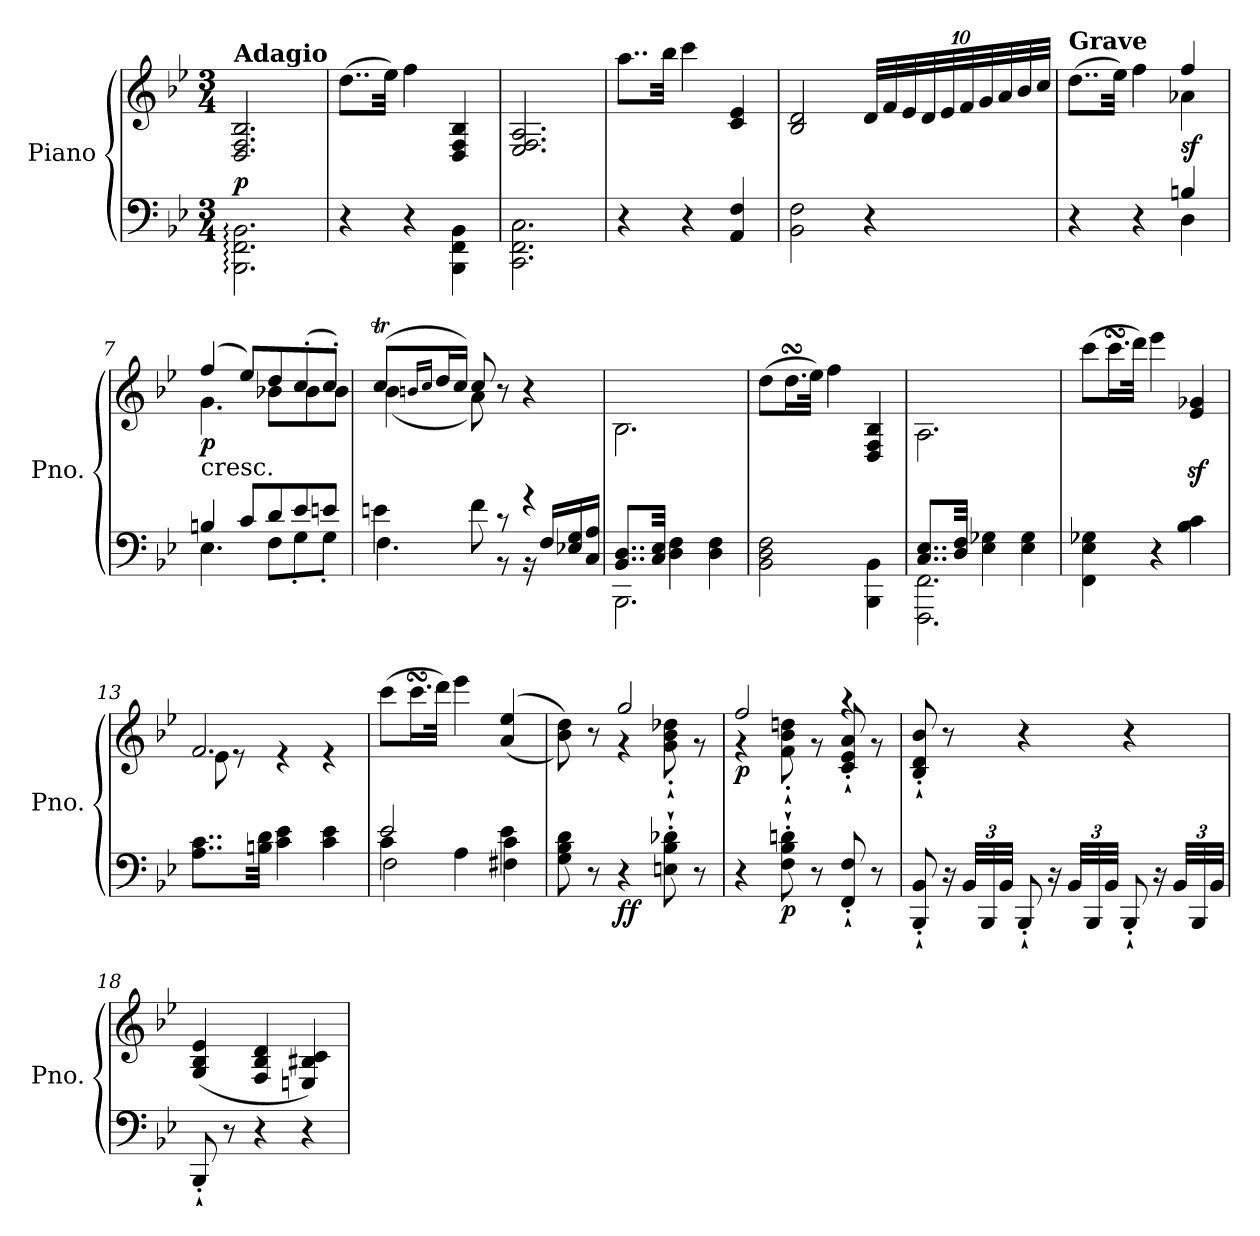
**kern	**kern	**dynam
*part1	*part1	*part1
*staff2	*staff1	*staff1/2
*I"Piano	*	*
*I'Pno.	*	*
*clefF4	*clefG2	*
*k[b-e-]	*k[b-e-]	*
*B-:	*B-:	*
*M3/4	*M3/4	*
=1	=1	=1
!	!LO:TX:a:B:t=Adagio	!
!	!	!LO:DY:a=2
2.BBB-\: 2.FF\: 2.BB-\:	2.D/ 2.F/ 2.B-/	p
=2	=2	=2
4r	(>8..dd\L	.
.	32ee-\Jkk)	.
4r	4ff\	.
4BBB-\ 4FF\ 4BB-\	4D/ 4F/ 4B-/	.
=3	=3	=3
2.CC\ 2.FF\ 2.C\	2.E-/ 2.F/ 2.A/	.
=4	=4	=4
4r	8..aa\L	.
.	32bb-\Jkk	.
4r	4ccc\	.
4AA/ 4F/	4c/ 4e-/	.
=5	=5	=5
2BB-\ 2F\	2B-/ 2d/	.
*	*Xbrackettup	*
4r	40d/LLL	.
.	40f/	.
.	40e-/	.
.	40d/	.
.	40e-/	.
.	40f/	.
.	40g/	.
.	40a/	.
.	40b-/	.
.	40cc/JJJ	.
=6	=6	=6
*^	*^	*
!	!	!LO:TX:a:B:t=Grave	!	!
4r	2ryy	(<8..dd\L	2ryy	.
.	.	32ee-\Jkk)	.	.
4r	.	4ff\	.	.
!	!	!	!	!LO:DY:b
4Bn/	4D\	4ff/	4a-X\	sf
=7	=7	=7	=7	=7
!	!	!LO:TX:b:t=cresc.	!	!
!	!	!	!	!LO:DY:b
4Bn/	4.E-\	(>4ff/	4.g\	p
8c/L	.	8ee-/L)	.	.
8d/	8F\L	8dd/	8b-X\L	.
8e-/	8G'\	(>8cc'/	8b-\	.
8en/J	8G'\J	8cc'/J)	8b-\J	.
!!LO:LB:g=z	!!
=8	=8	=8	=8	=8
4en\	4.F\	(>8ccT/L	(<4b-\	.
.	.	16qbn/LL	.	.
.	.	16qcc/JJ	.	.
.	.	16dd/L	.	.
.	.	16cc/JJ)	.	.
8f\	.	8cc/	8a\)	.
8rc	8r	8r	4.ryy	.
4r	16r	4r	.	.
.	16F/LL	.	.	.
.	16E-X/ 16G/	.	.	.
.	16C/ 16A/JJ	.	.	.
*	*	*v	*v	*
=9	=9	=9	=9
8..BB-/ 8..D/L	2.BBB-\	2.B-\	.
32C/ 32E-/Jkk	.	.	.
4D\ 4F\	.	.	.
4D\ 4F\	.	.	.
*v	*v	*	*
=10	=10	=10
2BB-\ 2D\ 2F\	(<8dd\L	.
.	16.ddsSsS\L	.
.	32ee-\JJk)	.
.	4ff\	.
4BBB-\ 4BB-\	4D/ 4F/ 4B-/	.
=11	=11	=11
*^	*	*
8..C/ 8..E-/L	2.FFF\ 2.FF\	2.A\	.
32D/ 32F/Jkk	.	.	.
4E-\ 4G-X\	.	.	.
4E-\ 4G-\	.	.	.
*v	*v	*	*
=12	=12	=12
4FF\ 4E-\ 4G-X\	(<8ccc\L	.
.	16.cccsSSS\L	.
.	32ddd\JJk)	.
4r	4eee-\	.
4B-\ 4c\	4e-/z< 4g-X/z<	.
=13	=13	=13
*	*^	*
8..A\ 8..c\L	2.f/	8e-\	.
.	.	8re	.
32Bn\ 32d\Jkk	.	.	.
4c\ 4e-\	.	4re	.
4c\ 4e-\	.	4re	.
*	*v	*v	*
!!LO:LB:g=z
=14	=14	=14
*^	*	*
*	*^	*	*
2e-/	4c\	2F\	(<8ccc\L	.
.	.	.	16.cccsSSS\L	.
.	.	.	32ddd\JJk)	.
.	4A\	.	4eee-\	.
4e-\	4c\	4F#X\	(>(>4a/ 4ee-/	.
*v	*v	*v	*	*
=15	=15	=15
*	*^	*
8G\ 8B-\ 8d\	8b-\ 8dd\))	4ryy	.
8r	8r	.	.
!	!	!	!LO:DY:b=2
!	!	!	!LO:DY:n=1:b
4r	2gg/	4r	f f
8En\'` 8B-\'` 8d-X\'`	.	8g\'` 8b-\'` 8dd-X\'`	.
8r	.	8r	.
=16	=16	=16	=16
!	!	!	!LO:DY:b
4r	2ff/	4rg	p
!	!	!	!LO:DY:b=2
8F\'` 8B-\'` 8dn\'`	.	8f\'` 8b-\'` 8ddn\'`	p
8r	.	8r	.
8FF/'` 8F/'`	4r	8c/'` 8e-/'` 8a/'`	.
8r	.	8r	.
*	*v	*v	*
=17	=17	=17
8BBB-/'` 8BB-/'`	8B-/'` 8d/'` 8b-/'`	.
16r	8r	.
*Xbrackettup	*	*
48BB-/LLL	.	.
48BBB-/	.	.
48BB-/JJJ	.	.
8BBB-'`/	4r	.
16r	.	.
48BB-/LLL	.	.
48BBB-/	.	.
48BB-/JJJ	.	.
8BBB-'`/	4r	.
16r	.	.
48BB-/LLL	.	.
48BBB-/	.	.
48BB-/JJJ	.	.
=18	=18	=18
8BBB-'`/	(<4G/ 4B-/ 4e-/	.
8r	.	.
4r	4F/ 4B-/ 4d/	.
4r	4En/ 4B#X/ 4c/)	.
=	=	=
*-	*-	*-
